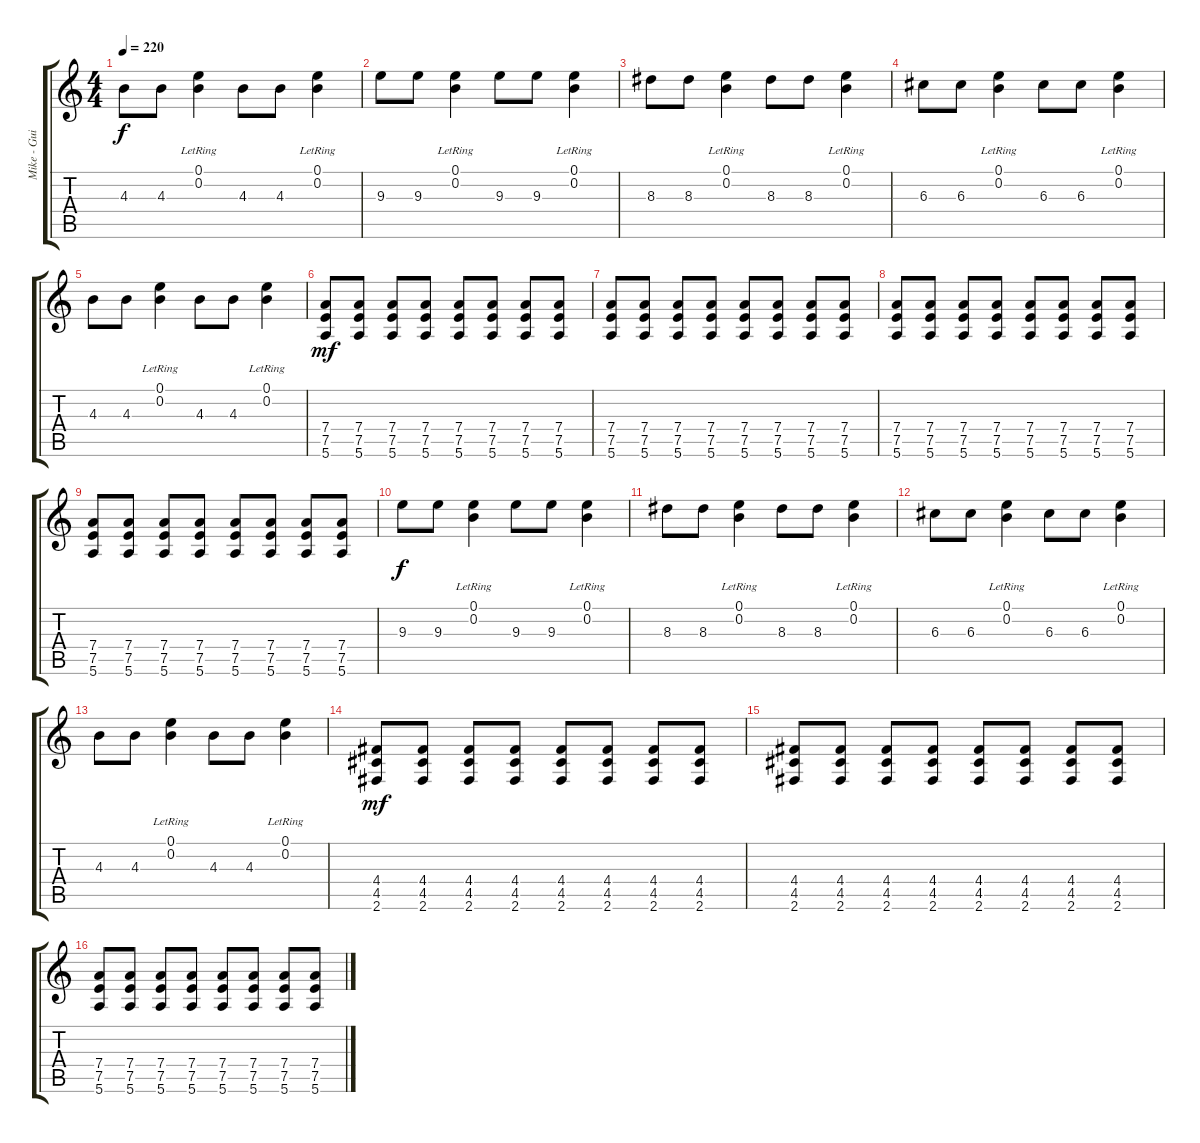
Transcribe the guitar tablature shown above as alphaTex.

\track ("Mike - Guitar" "Mike - Gui") {instrument distortionguitar}
\staff {score tabs}
\tuning (E4 B3 G3 D3 A2 E2) {hide}
\ts (4 4)
\tempo 220
\clef g2
\ks c
4.3.8{dy f instrument electricguitarclean} 4.3.8 (0.1{lr} 0.2{lr}).4 4.3.8 4.3.8 (0.1{lr} 0.2{lr}).4 |
9.3.8{instrument electricguitarclean} 9.3.8 (0.1{lr} 0.2{lr}).4 9.3.8 9.3.8 (0.1{lr} 0.2{lr}).4 |
8.3.8{instrument electricguitarclean} 8.3.8 (0.1{lr} 0.2{lr}).4 8.3.8 8.3.8 (0.1{lr} 0.2{lr}).4 |
6.3.8{instrument electricguitarclean} 6.3.8 (0.1{lr} 0.2{lr}).4 6.3.8 6.3.8 (0.1{lr} 0.2{lr}).4 |
4.3.8{instrument electricguitarclean} 4.3.8 (0.1{lr} 0.2{lr}).4 4.3.8 4.3.8 (0.1{lr} 0.2{lr}).4 |
(7.4 7.5 5.6).8{dy mf instrument distortionguitar} (7.4 7.5 5.6).8 (7.4 7.5 5.6).8 (7.4 7.5 5.6).8 (7.4 7.5 5.6).8 (7.4 7.5 5.6).8 (7.4 7.5 5.6).8 (7.4 7.5 5.6).8 |
(7.4 7.5 5.6).8 (7.4 7.5 5.6).8 (7.4 7.5 5.6).8 (7.4 7.5 5.6).8 (7.4 7.5 5.6).8 (7.4 7.5 5.6).8 (7.4 7.5 5.6).8 (7.4 7.5 5.6).8 |
(7.4 7.5 5.6).8 (7.4 7.5 5.6).8 (7.4 7.5 5.6).8 (7.4 7.5 5.6).8 (7.4 7.5 5.6).8 (7.4 7.5 5.6).8 (7.4 7.5 5.6).8 (7.4 7.5 5.6).8 |
(7.4 7.5 5.6).8 (7.4 7.5 5.6).8 (7.4 7.5 5.6).8 (7.4 7.5 5.6).8 (7.4 7.5 5.6).8 (7.4 7.5 5.6).8 (7.4 7.5 5.6).8 (7.4 7.5 5.6).8 |
9.3.8{dy f instrument electricguitarclean} 9.3.8 (0.1{lr} 0.2{lr}).4 9.3.8 9.3.8 (0.1{lr} 0.2{lr}).4 |
8.3.8{instrument electricguitarclean} 8.3.8 (0.1{lr} 0.2{lr}).4 8.3.8 8.3.8 (0.1{lr} 0.2{lr}).4 |
6.3.8{instrument electricguitarclean} 6.3.8 (0.1{lr} 0.2{lr}).4 6.3.8 6.3.8 (0.1{lr} 0.2{lr}).4 |
4.3.8{instrument electricguitarclean} 4.3.8 (0.1{lr} 0.2{lr}).4 4.3.8 4.3.8 (0.1{lr} 0.2{lr}).4 |
(4.4 4.5 2.6).8{dy mf instrument distortionguitar} (4.4 4.5 2.6).8 (4.4 4.5 2.6).8 (4.4 4.5 2.6).8 (4.4 4.5 2.6).8 (4.4 4.5 2.6).8 (4.4 4.5 2.6).8 (4.4 4.5 2.6).8 |
(4.4 4.5 2.6).8 (4.4 4.5 2.6).8 (4.4 4.5 2.6).8 (4.4 4.5 2.6).8 (4.4 4.5 2.6).8 (4.4 4.5 2.6).8 (4.4 4.5 2.6).8 (4.4 4.5 2.6).8 |
(7.4 7.5 5.6).8 (7.4 7.5 5.6).8 (7.4 7.5 5.6).8 (7.4 7.5 5.6).8 (7.4 7.5 5.6).8 (7.4 7.5 5.6).8 (7.4 7.5 5.6).8 (7.4 7.5 5.6).8
